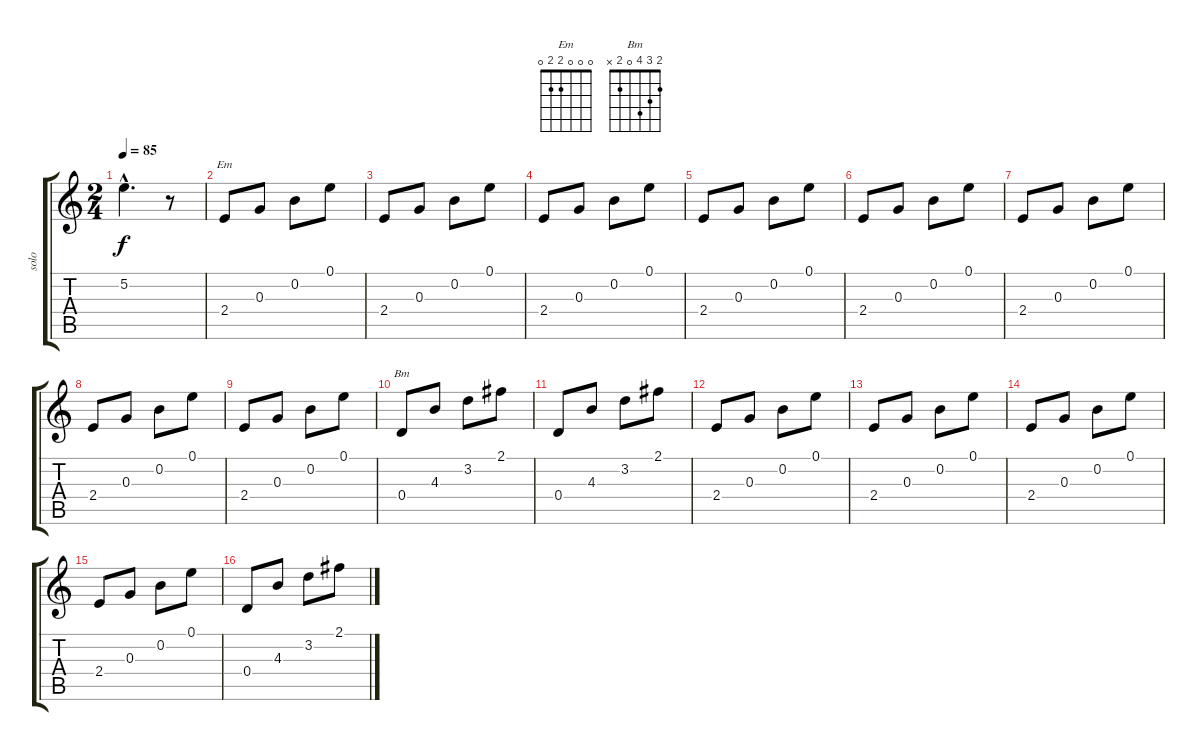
\track ("solo" "solo") {instrument distortionguitar}
\staff {score tabs}
\tuning (E4 B3 G3 D3 A2 E2) {hide}
\chord ("Em" 0 0 0 2 2 0)
\chord ("Bm" 2 3 4 0 2 x)
\ts (2 4)
\tempo 85
\clef g2
\ks c
5.2{hac}.4{d dy f} r.8 |
2.4.8{ch "Em" instrument acousticguitarsteel} 0.3.8 0.2.8 0.1.8 |
2.4.8 0.3.8 0.2.8 0.1.8 |
2.4.8 0.3.8 0.2.8 0.1.8 |
2.4.8 0.3.8 0.2.8 0.1.8 |
2.4.8{instrument acousticguitarsteel} 0.3.8 0.2.8 0.1.8 |
2.4.8 0.3.8 0.2.8 0.1.8 |
2.4.8 0.3.8 0.2.8 0.1.8 |
2.4.8 0.3.8 0.2.8 0.1.8 |
0.4.8{ch "Bm"} 4.3.8 3.2.8 2.1.8 |
0.4.8 4.3.8 3.2.8 2.1.8 |
2.4.8 0.3.8 0.2.8 0.1.8 |
2.4.8 0.3.8 0.2.8 0.1.8 |
2.4.8 0.3.8 0.2.8 0.1.8 |
2.4.8 0.3.8 0.2.8 0.1.8 |
0.4.8 4.3.8 3.2.8 2.1.8
